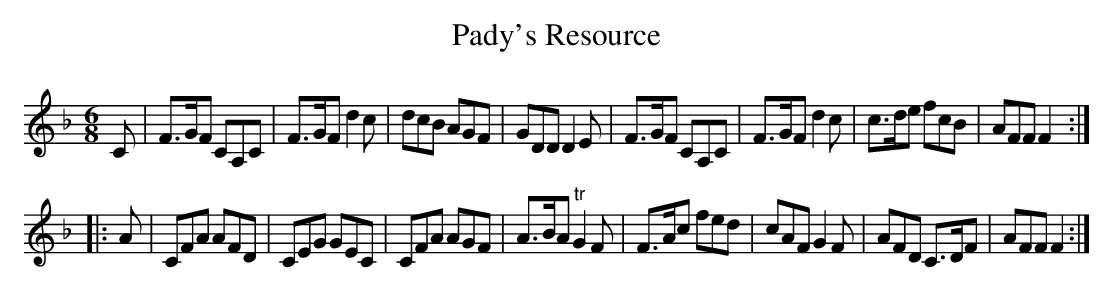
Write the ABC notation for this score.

X:1
T:Pady's Resource
M:6/8
K:F
C|\
F>GF CA,C| F>GF d2c| dcB AGF|GDD D2E|\
F>GF CA,C| F>GF d2c| c>de fcB| AFF F2::
A|\
CFA AFD| CEG GEC| CFA AGF| A>BA "tr"G2F|\
F>Ac fed| cAF G2F| AFD C>DF| AFF F2:|
